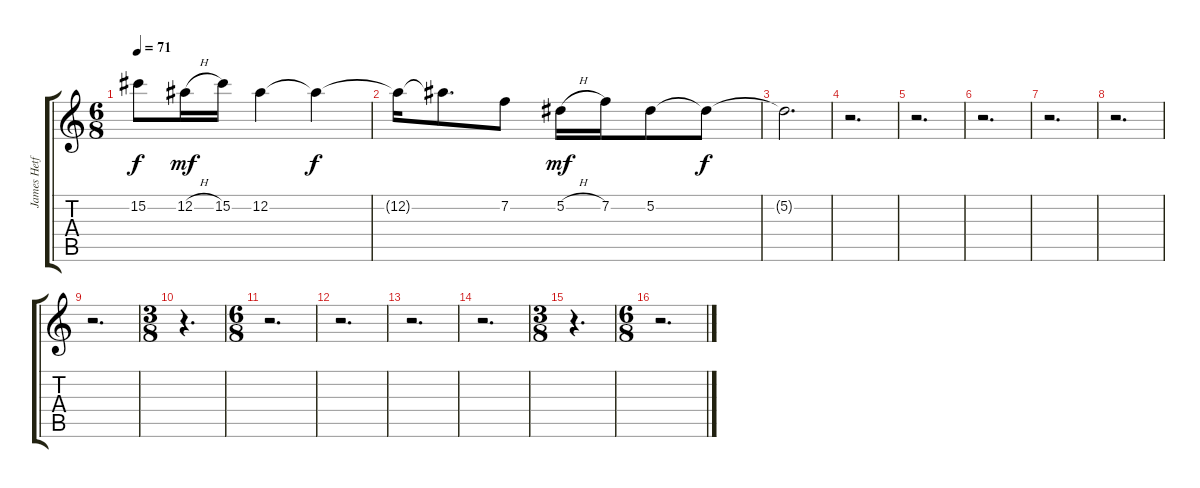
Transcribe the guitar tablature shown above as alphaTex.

\track ("James Hetfield" "James Hetf") {instrument acousticguitarsteel}
\staff {score tabs}
\tuning (Eb4 Bb3 Gb3 Db3 Ab2 Eb2) {hide}
\ts (6 8)
\tempo 71
\clef g2
\ks c
15.2{t}.8{dy f} 12.2{h}.16{dy mf} 15.2.16 12.2.4 12.2{t}.4{dy f} |
12.2{t}.16 12.2{t}.8{d} 7.2.8 5.2{h}.16{dy mf} 7.2.16 5.2.8 5.2{t}.8{dy f} |
5.2{t}.2{d} |
r.2{d} |
r.2{d} |
r.2{d} |
r.2{d} |
r.2{d} |
r.2{d} |
\ts (3 8)
r.4{d} |
\ts (6 8)
r.2{d} |
r.2{d} |
r.2{d} |
r.2{d} |
\ts (3 8)
r.4{d} |
\ts (6 8)
r.2{d}
